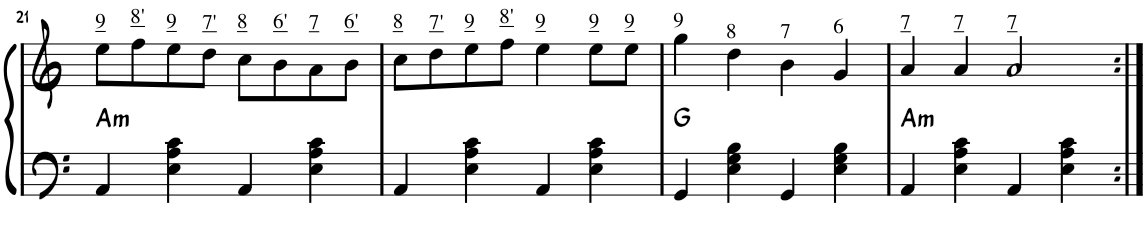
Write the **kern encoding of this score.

**kern	**harte	**kern
*part2	*part2	*part1
*staff2	*	*staff1
*I"Piano	*	*I"Piano
*I'Pno	*	*I'Pno
!!LO:PB:g=z
*clefF4	*	*clefG2
*k[]	*	*k[]
*M4/4	*	*M4/4
*met(c)	*	*met(c)
=21	=21	=21
!	!LO:H:kt=m	!LO:TX:a:t=9
4AA/	A:min	8ee\L
!	!	!LO:TX:a:t=8'
.	.	8ff\
!	!	!LO:TX:a:t=9
4E\ 4A\ 4c\	.	8ee\
!	!	!LO:TX:a:t=7'
.	.	8dd\J
!	!	!LO:TX:a:t=8
4AA/	.	8cc\L
!	!	!LO:TX:a:t=6'
.	.	8b\
!	!	!LO:TX:a:t=7
4E\ 4A\ 4c\	.	8a\
!	!	!LO:TX:a:t=6'
.	.	8b\J
=22	=22	=22
!	!	!LO:TX:a:t=8
4AA/	.	8cc\L
!	!	!LO:TX:a:t=7'
.	.	8dd\
!	!	!LO:TX:a:t=9
4E\ 4A\ 4c\	.	8ee\
!	!	!LO:TX:a:t=8'
.	.	8ff\J
!	!	!LO:TX:a:t=9
4AA/	.	4ee\
!	!	!LO:TX:a:t=9
4E\ 4A\ 4c\	.	8ee\L
!	!	!LO:TX:a:t=9
.	.	8ee\J
=23	=23	=23
!	!	!LO:TX:a:t=9
4GG/	G:maj	4gg\
!	!	!LO:TX:a:t=8
4E\ 4G\ 4B\	.	4dd\
!	!	!LO:TX:a:t=7
4GG/	.	4b\
!	!	!LO:TX:a:t=6
4E\ 4G\ 4B\	.	4g/
=24	=24	=24
!	!LO:H:kt=m	!LO:TX:a:t=7
4AA/	A:min	4a/
!	!	!LO:TX:a:t=7
4E\ 4A\ 4c\	.	4a/
!	!	!LO:TX:a:t=7
4AA/	.	2a/
4E\ 4A\ 4c\	.	.
=:|!	=:|!	=:|!
*-	*-	*-
